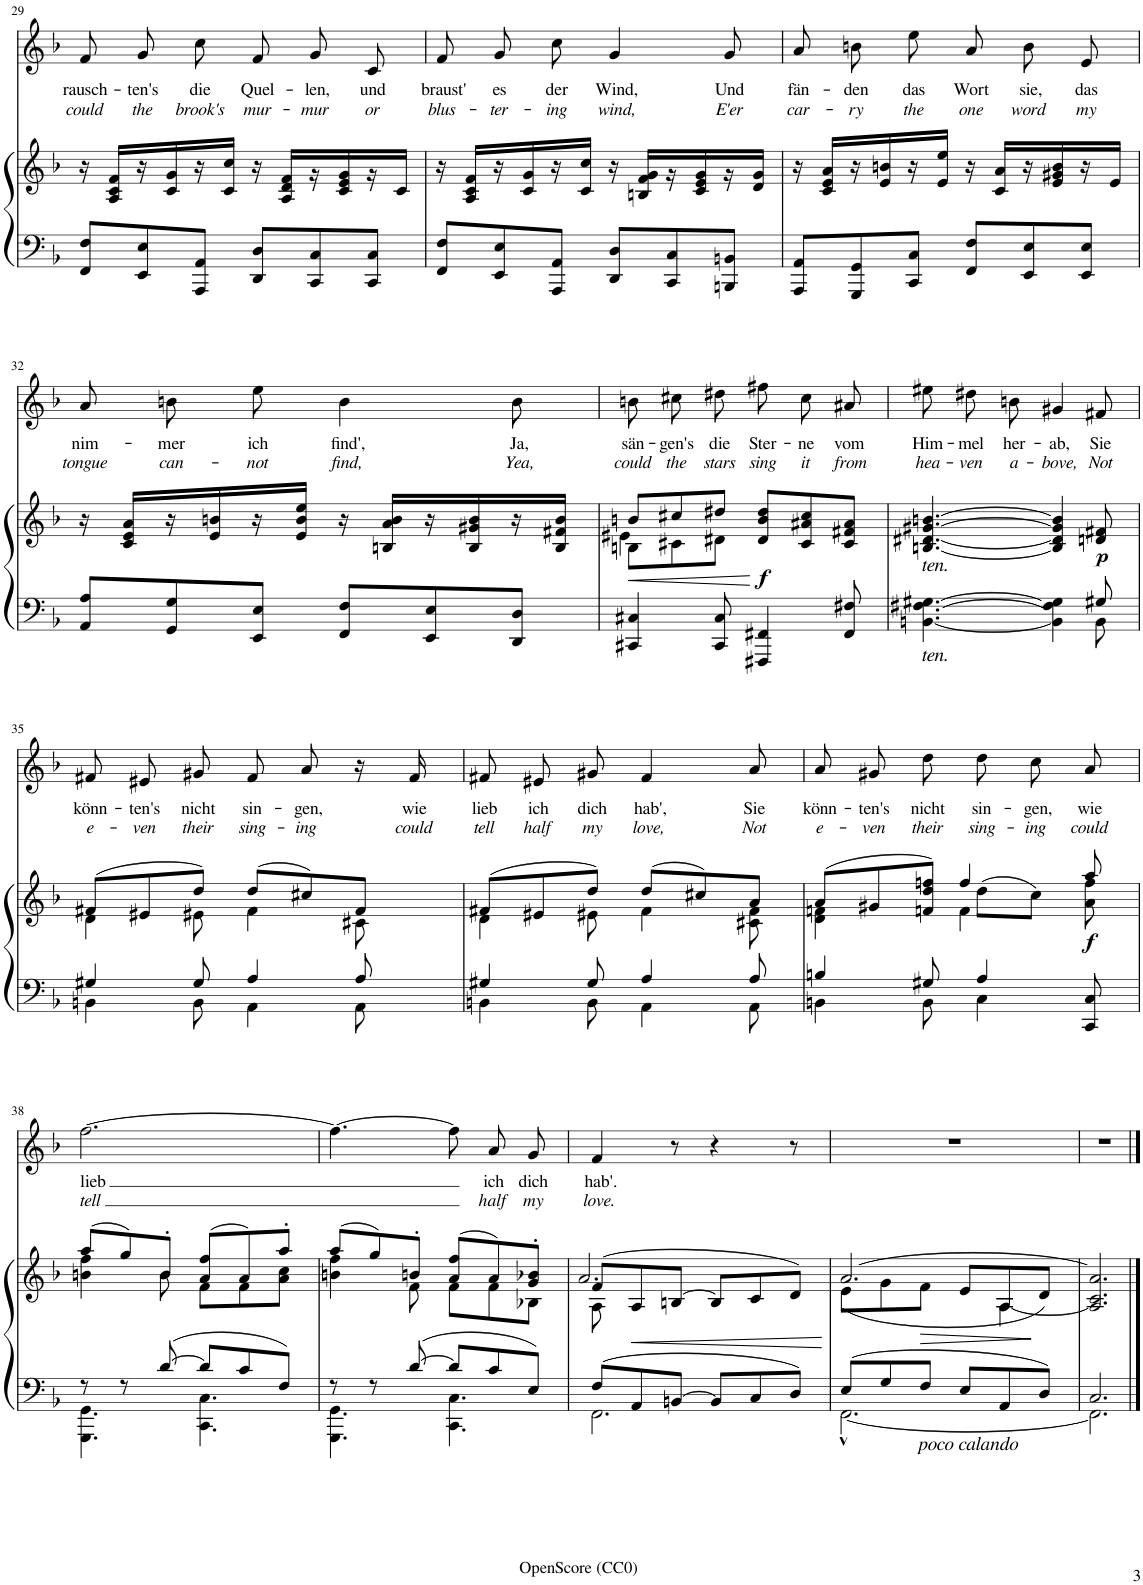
**kern	**kern	**dynam	**kern	**text	**text
*part2	*part2	*part2	*part1	*part1	*part1
*staff3	*staff2	*staff2/3	*staff1	*staff1	*staff1
*I"Pianoforte	*	*	*I"Gesang Voice	*	*
*I'Pno	*	*	*	*	*
!!LO:PB:g=z
*clefF4	*clefG2	*	*clefG2	*	*
*k[b-]	*k[b-]	*	*k[b-]	*	*
*M6/8	*M6/8	*	*M6/8	*	*
=29	=29	=29	=29	=29	=29
!	!	!	!	!LO:LY:b	!LO:LY:b
8FF/ 8F/L	16r	.	8f/L	rausch-	could
.	16A/ 16c/ 16f/LL	.	.	.	.
!	!	!	!	!LO:LY:b	!LO:LY:b
8EE/ 8E/	16r	.	8g/	-ten's	the
.	16c/ 16g/	.	.	.	.
!	!	!	!	!LO:LY:b	!LO:LY:b
8AAA/ 8AA/J	16r	.	8cc/J	die	brook's
.	16c/ 16cc/JJ	.	.	.	.
!	!	!	!	!LO:LY:b	!LO:LY:b
8DD/ 8D/L	16r	.	8f/L	Quel-	mur-
.	16A/ 16d/ 16f/LL	.	.	.	.
!	!	!	!	!LO:LY:b	!LO:LY:b
8CC/ 8C/	16r	.	8g/	-len,	-mur
.	16c/ 16e/ 16g/	.	.	.	.
!	!	!	!	!LO:LY:b	!LO:LY:b
8CC/ 8C/J	16r	.	8c/J	und	or
.	16c/JJ	.	.	.	.
=30	=30	=30	=30	=30	=30
!	!	!	!	!LO:LY:b	!LO:LY:b
8FF/ 8F/L	16r	.	8f/L	braust'	blus-
.	16A/ 16c/ 16f/LL	.	.	.	.
!	!	!	!	!LO:LY:b	!LO:LY:b
8EE/ 8E/	16r	.	8g/	es	-ter-
.	16c/ 16g/	.	.	.	.
!	!	!	!	!LO:LY:b	!LO:LY:b
8AAA/ 8AA/J	16r	.	8cc/J	der	-ing
.	16c/ 16cc/JJ	.	.	.	.
!	!	!	!	!LO:LY:b	!LO:LY:b
8DD/ 8D/L	16r	.	4g/	Wind,	wind,
.	16Bn/ 16f/ 16g/LL	.	.	.	.
8CC/ 8C/	16r	.	.	.	.
.	16c/ 16e/ 16g/	.	.	.	.
!	!	!	!	!LO:LY:b	!LO:LY:b
8BBBn/ 8BBn/J	16r	.	8g/	Und	E'er
.	16d/ 16g/JJ	.	.	.	.
=31	=31	=31	=31	=31	=31
!	!	!	!	!LO:LY:b	!LO:LY:b
8AAA/ 8AA/L	16r	.	8a\L	fän-	car-
.	16c/ 16e/ 16a/LL	.	.	.	.
!	!	!	!	!LO:LY:b	!LO:LY:b
8GGG/ 8GG/	16r	.	8bn\	-den	-ry
.	16e/ 16bn/	.	.	.	.
!	!	!	!	!LO:LY:b	!LO:LY:b
8CC/ 8C/J	16r	.	8ee\J	das	the
.	16e/ 16ee/JJ	.	.	.	.
!	!	!	!	!LO:LY:b	!LO:LY:b
8FF/ 8F/L	16r	.	8a/L	Wort	one
.	16c/ 16a/LL	.	.	.	.
!	!	!	!	!LO:LY:b	!LO:LY:b
8EE/ 8E/	16r	.	8b/	sie,	word
.	16e/ 16g#X/ 16b/	.	.	.	.
!	!	!	!	!LO:LY:b	!LO:LY:b
8EE/ 8E/J	16r	.	8e/J	das	my
.	16e/JJ	.	.	.	.
!!LO:LB:g=z
=32	=32	=32	=32	=32	=32
!	!	!	!	!LO:LY:b	!LO:LY:b
8AA/ 8A/L	16r	.	8a\L	nim-	tongue
.	16c/ 16e/ 16a/LL	.	.	.	.
!	!	!	!	!LO:LY:b	!LO:LY:b
8GG/ 8G/	16r	.	8bn\	-mer	can-
.	16e/ 16bn/	.	.	.	.
!	!	!	!	!LO:LY:b	!LO:LY:b
8EE/ 8E/J	16r	.	8ee\J	ich	-not
.	16e/ 16b/ 16ee/JJ	.	.	.	.
!	!	!	!	!LO:LY:b	!LO:LY:b
8FF/ 8F/L	16r	.	4b\	find',	find,
.	16Bn/ 16a/ 16b/LL	.	.	.	.
8EE/ 8E/	16r	.	.	.	.
.	16B/ 16g#X/ 16b/	.	.	.	.
!	!	!	!	!LO:LY:b	!LO:LY:b
8DD/ 8D/J	16r	.	8b\	Ja,	Yea,
.	16B/ 16f#X/ 16b/JJ	.	.	.	.
=33	=33	=33	=33	=33	=33
!	!	!LO:HP:b	!	!LO:LY:b	!LO:LY:b
*	*^	*	*	*	*
*	*	*^	*	*	*	*
4CC#X/ 4C#X/	8bn/L	8Bn\L	4e#X\	<	8bn\L	sän-	could
!	!	!	!	!	!	!LO:LY:b	!LO:LY:b
.	8cc#X/	8c#X\	.	.	8cc#X\	-gen's	the
!	!	!	!	!	!	!LO:LY:b	!LO:LY:b
8CC#/ 8C#/	8dd#X/J	8d#X\J	2ryy	.	8dd#X\J	die	stars
!	!	!	!	!LO:DY:n=1:b	!	!LO:LY:b	!LO:LY:b
4FFF#X/ 4FF#X/	8d#/ 8b/ 8dd#/L	4.ryy	.	[ f	8ff#X\L	Ster-	sing
!	!	!	!	!	!	!LO:LY:b	!LO:LY:b
.	8c#/ 8a#X/ 8cc#/	.	.	.	8cc#\	-ne	it
!	!	!	!	!	!	!LO:LY:b	!LO:LY:b
8FF#/ 8F#X/	8c#/ 8f#X/ 8a#/J	.	.	.	8a#X\J	vom	from
*	*v	*v	*v	*	*	*	*
=34	=34	=34	=34	=34	=34
*^	*	*	*	*	*
!	!	!LO:TX:b:i:t=ten.	!	!	!	!
!LO:TX:b:i:t=ten.	!	!	!	!	!	!
!	!	!	!	!	!LO:LY:b	!LO:LY:b
[<4.BBn\~< [>4.F#X\~< [>4.G#X\~<	8ryy	[4.Bn/~ [4.d#X/~ [4.g#X/~ [4.bn/~	.	8ee#X\L	Him-	hea-
!	!	!	!	!	!LO:LY:b	!LO:LY:b
*v	*v	*	*	*	*	*
.	.	.	8dd#X\	-mel	-ven
!	!	!	!	!LO:LY:b	!LO:LY:b
.	.	.	8bn\J	her-	a-
!	!	!	!	!LO:LY:b	!LO:LY:b
4BB\] 4F#\] 4G#\]	4B/] 4d#/] 4g#/] 4b/]	.	4g#X/	-ab,	-bove,
*^	*	*	*	*	*
!	!	!	!LO:DY:b	!	!LO:LY:b	!LO:LY:b
8G#X/	8BB\	8dn/ 8f#X/	p	8f#X/	Sie	Not
!!LO:LB:g=z
=35	=35	=35	=35	=35	=35	=35
*	*	*^	*	*	*	*
!	!	!	!	!	!	!LO:LY:b	!LO:LY:b
4G#X/	4BBn\	(8f#X/L	4d\	.	8f#X/L	könn-	e-
!	!	!	!	!	!	!LO:LY:b	!LO:LY:b
.	.	8e#X/	.	.	8e#X/	-ten's	-ven
!	!	!	!	!	!	!LO:LY:b	!LO:LY:b
8G#/	8BB\	8dd/J)	8e#X\	.	8g#X/J	nicht	their
!	!	!	!	!	!	!LO:LY:b	!LO:LY:b
4A/	4AA\	(8dd/L	4f#\	.	8f#/L	sin-	sing-
!	!	!	!	!	!	!LO:LY:b	!LO:LY:b
.	.	8cc#X/)	.	.	8a/J	-gen,	-ing
8A/	8AA\	8f#/J	8c#X\	.	16r	.	.
!	!	!	!	!	!	!LO:LY:b	!LO:LY:b
.	.	.	.	.	16f#/	wie	could
=36	=36	=36	=36	=36	=36	=36	=36
!	!	!	!	!	!	!LO:LY:b	!LO:LY:b
4G#X/	4BBn\	(8f#X/L	4d\	.	8f#X/L	lieb	tell
!	!	!	!	!	!	!LO:LY:b	!LO:LY:b
.	.	8e#X/	.	.	8e#X/	ich	half
!	!	!	!	!	!	!LO:LY:b	!LO:LY:b
8G#/	8BB\	8dd/J)	8e#X\	.	8g#X/J	dich	my
!	!	!	!	!	!	!LO:LY:b	!LO:LY:b
4A/	4AA\	(8dd/L	4f#\	.	4f#/	hab',	love,
.	.	8cc#X/)	.	.	.	.	.
!	!	!	!	!	!	!LO:LY:b	!LO:LY:b
8A/	8AA\	8a/J	8c#X\ 8f#\	.	8a/	Sie	Not
=37	=37	=37	=37	=37	=37	=37	=37
*	*	*	*^	*	*	*	*
!	!	!	!	!	!	!	!LO:LY:b	!LO:LY:b
4Bn/	4BBn\	(8a/L	4d\ 4fn\	4.ryy	.	8a\L	könn-	e-
!	!	!	!	!	!	!	!LO:LY:b	!LO:LY:b
.	.	8g#X/	.	.	.	8g#X\	-ten's	-ven
!	!	!	!	!	!	!	!LO:LY:b	!LO:LY:b
8G#X/	8BB\	8fn/ 8dd/ 8ffn/J)	8ryy	.	.	8dd\J	nicht	their
!	!	!	!	!	!	!	!LO:LY:b	!LO:LY:b
4A/	4C\	4ff/	4f\	(>8dd\L	.	8dd\L	sin-	sing-
!	!	!	!	!	!	!	!LO:LY:b	!LO:LY:b
.	.	.	.	8cc\J)	.	8cc\	-gen,	-ing
!	!	!	!	!	!LO:DY:b	!	!LO:LY:b	!LO:LY:b
8CC/ 8C/	8ryy	8aa/	8a\ 8ff\	8ryy	f	8a\J	wie	could
!!LO:LB:g=z
=38	=38	=38	=38	=38	=38	=38	=38	=38
!	!	!	!	!	!	!	!LO:LY:b	!LO:LY:b
*	*	*	*v	*v	*	*	*	*
8r	4.GGG\ 4.GG\	(8aa/L	4bn\ 4ff\	.	[2.ff\	lieb	tell
8r	.	8gg/)	.	.	.	.	.
[8d/	.	8b'/J	8b\	.	.	.	.
8d/L]	4.CC\ 4.C\	(8a/ 8ff/L	8f\L	.	.	.	.
8c/	.	8a/)	8f\	.	.	.	.
8F/J	.	8aa'/J	8a\ 8cc\J	.	.	.	.
=39	=39	=39	=39	=39	=39	=39	=39
8r	4.GGG\ 4.GG\	(8aa/L	4bn\ 4ff\	.	4.ff\_	.	.
8r	.	8gg/)	.	.	.	.	.
[8d/	.	8bn'/J	8f\	.	.	.	.
8d/L]	4.CC\ 4.C\	(8a/ 8ff/L	8f\L	.	8ff\L]	.	.
!	!	!	!	!	!	!LO:LY:b	!LO:LY:b
8c/	.	8a/)	8f\	.	8a\	ich	half
!	!	!	!	!	!	!LO:LY:b	!LO:LY:b
8E/J	.	8g/' 8b-X/'J	8B-X\J	.	8g\J	dich	my
=40	=40	=40	=40	=40	=40	=40	=40
*	*	*	*^	*	*	*	*
!	!	!	!	!	!	!	!LO:LY:b	!LO:LY:b
8F/L	2.FF\	(8f/L	2.a/	8A\	.	4f/	hab'.	love.
!	!	!	!	!	!LO:HP:b	!	!	!
8AA/	.	8A/	.	2ryy	<	.	.	.
[8BBn/J	.	[8Bn/J	.	.	.	8r	.	.
8BB/L]	.	8B/L]	.	.	.	4r	.	.
8C/	.	8c/	.	.	.	.	.	.
8D/J	.	8d/J)	.	8ryy	.	8r	.	.
*v	*v	*	*	*	*	*	*	*
*	*v	*v	*v	*	*	*	*
.	.	[	.	.	.
=41	=41	=41	=41	=41	=41
*^	*^	*	*	*	*
*	*	*	*^	*	*	*	*
8E/L	[2.FF^^\	[2.a/	(<8e\L	2ryy	.	2.r	.	.
!LO:TX:b:i:t=poco calando	!	!	!	!	!	!	!	!
8G/	.	.	8g\	.	.	.	.	.
!	!	!	!	!	!LO:HP:b	!	!	!
8F/J	.	.	8f\J	.	>	.	.	.
8E/L	.	.	8e/L	.	.	.	.	.
8AA/	.	.	[<8A/	4A\	.	.	.	.
8D/J	.	.	8d/J)	.	]	.	.	.
*	*	*v	*v	*v	*	*	*	*
=42	=42	=42	=42	=42	=42	=42
2.C/	2.FF\]	2.A/] 2.c/ 2.a/]	.	2.r	.	.
*v	*v	*	*	*	*	*
==	==	==	==	==	==
*-	*-	*-	*-	*-	*-
